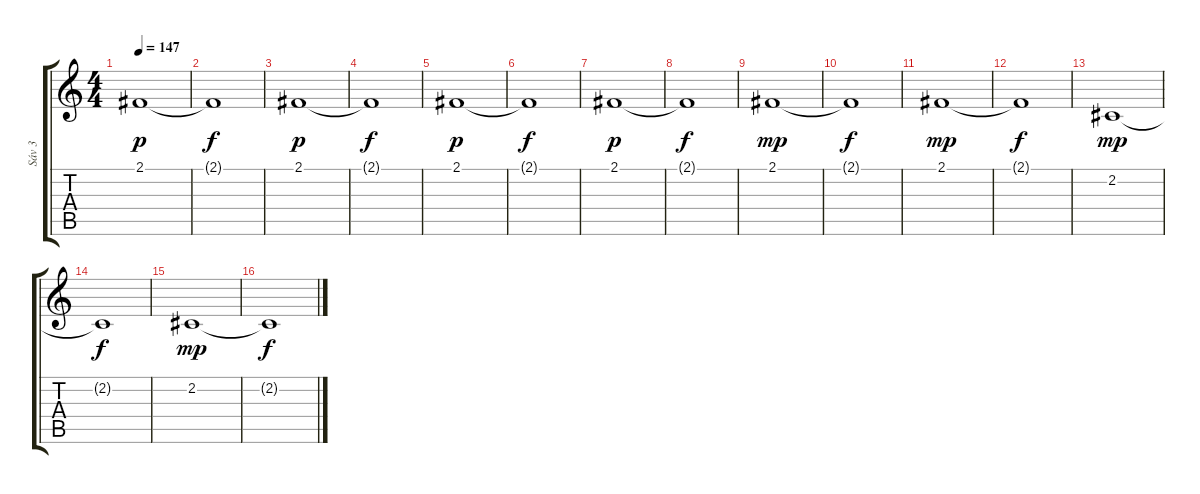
\track ("Sáv 3" "Sáv 3") {instrument pad2warm}
\staff {score tabs}
\tuning (E4 B3 G3 D3 A2 E2) {hide}
\ts (4 4)
\tempo 147
\clef g2
\ks c
2.1.1{dy p} |
2.1{t}.1{dy f} |
2.1.1{dy p} |
2.1{t}.1{dy f} |
2.1.1{dy p} |
2.1{t}.1{dy f} |
2.1.1{dy p} |
2.1{t}.1{dy f} |
2.1.1{dy mp} |
2.1{t}.1{dy f} |
2.1.1{dy mp} |
2.1{t}.1{dy f} |
2.2.1{dy mp} |
2.2{t}.1{dy f} |
2.2.1{dy mp} |
2.2{t}.1{dy f}
